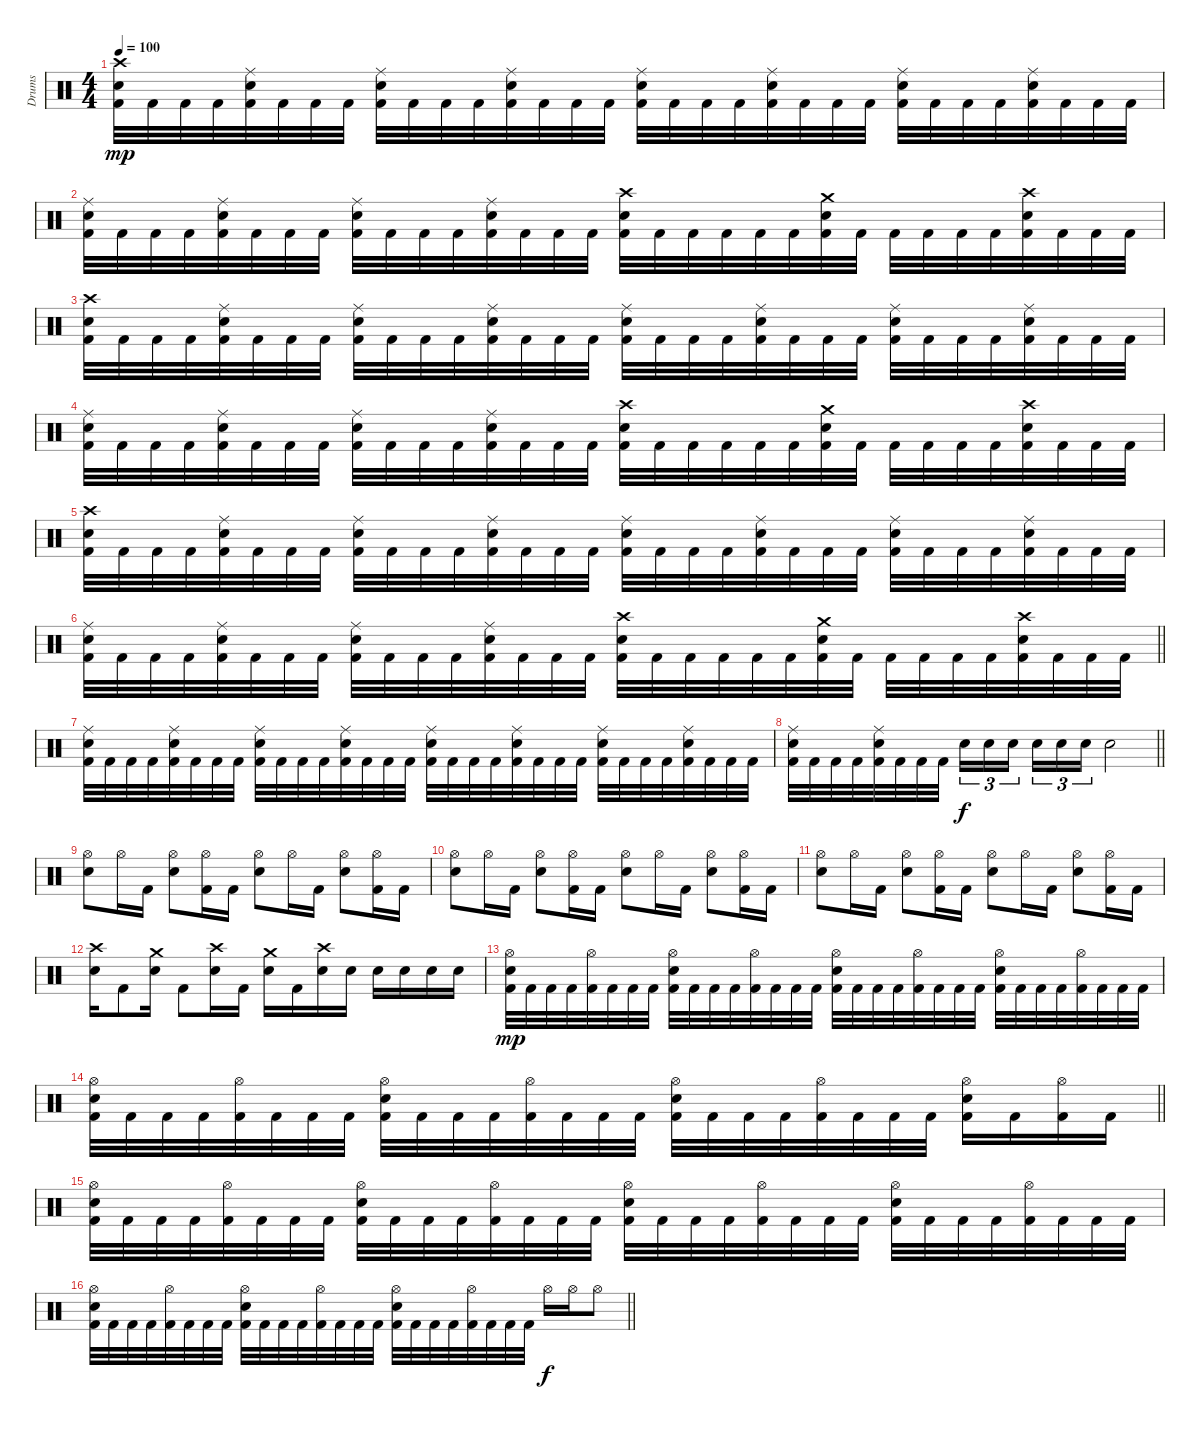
\track ("Drums" "Drums") {instrument percussion}
\staff {score}
\articulation defaults
\ts (4 4)
\tempo 100
\clef neutral
\ks c
("Crash high (hit)" "Electric Snare (hit)" "Kick (hit) 2").32{dy mp} "Kick (hit) 2".32 "Kick (hit) 2".32 "Kick (hit) 2".32 ("Ride (middle)" "Electric Snare (hit)" "Kick (hit) 2").32 "Kick (hit) 2".32 "Kick (hit) 2".32 "Kick (hit) 2".32 ("Ride (middle)" "Electric Snare (hit)" "Kick (hit) 2").32 "Kick (hit) 2".32 "Kick (hit) 2".32 "Kick (hit) 2".32 ("Ride (middle)" "Electric Snare (hit)" "Kick (hit) 2").32 "Kick (hit) 2".32 "Kick (hit) 2".32 "Kick (hit) 2".32 ("Ride (middle)" "Electric Snare (hit)" "Kick (hit) 2").32 "Kick (hit) 2".32 "Kick (hit) 2".32 "Kick (hit) 2".32 ("Ride (middle)" "Electric Snare (hit)" "Kick (hit) 2").32 "Kick (hit) 2".32 "Kick (hit) 2".32 "Kick (hit) 2".32 ("Ride (middle)" "Electric Snare (hit)" "Kick (hit) 2").32 "Kick (hit) 2".32 "Kick (hit) 2".32 "Kick (hit) 2".32 ("Ride (middle)" "Electric Snare (hit)" "Kick (hit) 2").32 "Kick (hit) 2".32 "Kick (hit) 2".32 "Kick (hit) 2".32 |
("Ride (middle)" "Electric Snare (hit)" "Kick (hit) 2").32 "Kick (hit) 2".32 "Kick (hit) 2".32 "Kick (hit) 2".32 ("Ride (middle)" "Electric Snare (hit)" "Kick (hit) 2").32 "Kick (hit) 2".32 "Kick (hit) 2".32 "Kick (hit) 2".32 ("Ride (middle)" "Electric Snare (hit)" "Kick (hit) 2").32 "Kick (hit) 2".32 "Kick (hit) 2".32 "Kick (hit) 2".32 ("Ride (middle)" "Electric Snare (hit)" "Kick (hit) 2").32 "Kick (hit) 2".32 "Kick (hit) 2".32 "Kick (hit) 2".32 ("Crash high (hit)" "Electric Snare (hit)" "Kick (hit) 2").32 "Kick (hit) 2".32 "Kick (hit) 2".32 "Kick (hit) 2".32 "Kick (hit) 2".32 "Kick (hit) 2".32 ("Crash medium (hit)" "Electric Snare (hit)" "Kick (hit) 2").32 "Kick (hit) 2".32 "Kick (hit) 2".32 "Kick (hit) 2".32 "Kick (hit) 2".32 "Kick (hit) 2".32 ("Crash high (hit)" "Electric Snare (hit)" "Kick (hit) 2").32 "Kick (hit) 2".32 "Kick (hit) 2".32 "Kick (hit) 2".32 |
("Crash high (hit)" "Electric Snare (hit)" "Kick (hit) 2").32 "Kick (hit) 2".32 "Kick (hit) 2".32 "Kick (hit) 2".32 ("Ride (middle)" "Electric Snare (hit)" "Kick (hit) 2").32 "Kick (hit) 2".32 "Kick (hit) 2".32 "Kick (hit) 2".32 ("Ride (middle)" "Electric Snare (hit)" "Kick (hit) 2").32 "Kick (hit) 2".32 "Kick (hit) 2".32 "Kick (hit) 2".32 ("Ride (middle)" "Electric Snare (hit)" "Kick (hit) 2").32 "Kick (hit) 2".32 "Kick (hit) 2".32 "Kick (hit) 2".32 ("Ride (middle)" "Electric Snare (hit)" "Kick (hit) 2").32 "Kick (hit) 2".32 "Kick (hit) 2".32 "Kick (hit) 2".32 ("Ride (middle)" "Electric Snare (hit)" "Kick (hit) 2").32 "Kick (hit) 2".32 "Kick (hit) 2".32 "Kick (hit) 2".32 ("Ride (middle)" "Electric Snare (hit)" "Kick (hit) 2").32 "Kick (hit) 2".32 "Kick (hit) 2".32 "Kick (hit) 2".32 ("Ride (middle)" "Electric Snare (hit)" "Kick (hit) 2").32 "Kick (hit) 2".32 "Kick (hit) 2".32 "Kick (hit) 2".32 |
("Ride (middle)" "Electric Snare (hit)" "Kick (hit) 2").32 "Kick (hit) 2".32 "Kick (hit) 2".32 "Kick (hit) 2".32 ("Ride (middle)" "Electric Snare (hit)" "Kick (hit) 2").32 "Kick (hit) 2".32 "Kick (hit) 2".32 "Kick (hit) 2".32 ("Ride (middle)" "Electric Snare (hit)" "Kick (hit) 2").32 "Kick (hit) 2".32 "Kick (hit) 2".32 "Kick (hit) 2".32 ("Ride (middle)" "Electric Snare (hit)" "Kick (hit) 2").32 "Kick (hit) 2".32 "Kick (hit) 2".32 "Kick (hit) 2".32 ("Crash high (hit)" "Electric Snare (hit)" "Kick (hit) 2").32 "Kick (hit) 2".32 "Kick (hit) 2".32 "Kick (hit) 2".32 "Kick (hit) 2".32 "Kick (hit) 2".32 ("Crash medium (hit)" "Electric Snare (hit)" "Kick (hit) 2").32 "Kick (hit) 2".32 "Kick (hit) 2".32 "Kick (hit) 2".32 "Kick (hit) 2".32 "Kick (hit) 2".32 ("Crash high (hit)" "Electric Snare (hit)" "Kick (hit) 2").32 "Kick (hit) 2".32 "Kick (hit) 2".32 "Kick (hit) 2".32 |
("Crash high (hit)" "Electric Snare (hit)" "Kick (hit) 2").32 "Kick (hit) 2".32 "Kick (hit) 2".32 "Kick (hit) 2".32 ("Ride (middle)" "Electric Snare (hit)" "Kick (hit) 2").32 "Kick (hit) 2".32 "Kick (hit) 2".32 "Kick (hit) 2".32 ("Ride (middle)" "Electric Snare (hit)" "Kick (hit) 2").32 "Kick (hit) 2".32 "Kick (hit) 2".32 "Kick (hit) 2".32 ("Ride (middle)" "Electric Snare (hit)" "Kick (hit) 2").32 "Kick (hit) 2".32 "Kick (hit) 2".32 "Kick (hit) 2".32 ("Ride (middle)" "Electric Snare (hit)" "Kick (hit) 2").32 "Kick (hit) 2".32 "Kick (hit) 2".32 "Kick (hit) 2".32 ("Ride (middle)" "Electric Snare (hit)" "Kick (hit) 2").32 "Kick (hit) 2".32 "Kick (hit) 2".32 "Kick (hit) 2".32 ("Ride (middle)" "Electric Snare (hit)" "Kick (hit) 2").32 "Kick (hit) 2".32 "Kick (hit) 2".32 "Kick (hit) 2".32 ("Ride (middle)" "Electric Snare (hit)" "Kick (hit) 2").32 "Kick (hit) 2".32 "Kick (hit) 2".32 "Kick (hit) 2".32 |
\barLineRight lightlight
("Ride (middle)" "Electric Snare (hit)" "Kick (hit) 2").32 "Kick (hit) 2".32 "Kick (hit) 2".32 "Kick (hit) 2".32 ("Ride (middle)" "Electric Snare (hit)" "Kick (hit) 2").32 "Kick (hit) 2".32 "Kick (hit) 2".32 "Kick (hit) 2".32 ("Ride (middle)" "Electric Snare (hit)" "Kick (hit) 2").32 "Kick (hit) 2".32 "Kick (hit) 2".32 "Kick (hit) 2".32 ("Ride (middle)" "Electric Snare (hit)" "Kick (hit) 2").32 "Kick (hit) 2".32 "Kick (hit) 2".32 "Kick (hit) 2".32 ("Crash high (hit)" "Electric Snare (hit)" "Kick (hit) 2").32 "Kick (hit) 2".32 "Kick (hit) 2".32 "Kick (hit) 2".32 "Kick (hit) 2".32 "Kick (hit) 2".32 ("Crash medium (hit)" "Electric Snare (hit)" "Kick (hit) 2").32 "Kick (hit) 2".32 "Kick (hit) 2".32 "Kick (hit) 2".32 "Kick (hit) 2".32 "Kick (hit) 2".32 ("Crash high (hit)" "Electric Snare (hit)" "Kick (hit) 2").32 "Kick (hit) 2".32 "Kick (hit) 2".32 "Kick (hit) 2".32 |
("Ride (middle)" "Electric Snare (hit)" "Kick (hit) 2").32 "Kick (hit) 2".32 "Kick (hit) 2".32 "Kick (hit) 2".32 ("Ride (middle)" "Electric Snare (hit)" "Kick (hit) 2").32 "Kick (hit) 2".32 "Kick (hit) 2".32 "Kick (hit) 2".32 ("Ride (middle)" "Electric Snare (hit)" "Kick (hit) 2").32 "Kick (hit) 2".32 "Kick (hit) 2".32 "Kick (hit) 2".32 ("Ride (middle)" "Electric Snare (hit)" "Kick (hit) 2").32 "Kick (hit) 2".32 "Kick (hit) 2".32 "Kick (hit) 2".32 ("Ride (middle)" "Electric Snare (hit)" "Kick (hit) 2").32 "Kick (hit) 2".32 "Kick (hit) 2".32 "Kick (hit) 2".32 ("Ride (middle)" "Electric Snare (hit)" "Kick (hit) 2").32 "Kick (hit) 2".32 "Kick (hit) 2".32 "Kick (hit) 2".32 ("Ride (middle)" "Electric Snare (hit)" "Kick (hit) 2").32 "Kick (hit) 2".32 "Kick (hit) 2".32 "Kick (hit) 2".32 ("Ride (middle)" "Electric Snare (hit)" "Kick (hit) 2").32 "Kick (hit) 2".32 "Kick (hit) 2".32 "Kick (hit) 2".32 |
\barLineRight lightlight
("Ride (middle)" "Electric Snare (hit)" "Kick (hit) 2").32 "Kick (hit) 2".32 "Kick (hit) 2".32 "Kick (hit) 2".32 ("Ride (middle)" "Electric Snare (hit)" "Kick (hit) 2").32 "Kick (hit) 2".32 "Kick (hit) 2".32 "Kick (hit) 2".32 "Electric Snare (hit)".16{tu (3 2) dy f} "Electric Snare (hit)".16{tu (3 2)} "Electric Snare (hit)".16{tu (3 2) beam splitsecondary} "Electric Snare (hit)".16{tu (3 2)} "Electric Snare (hit)".16{tu (3 2)} "Electric Snare (hit)".16{tu (3 2)} "Electric Snare (hit)".2 |
("Hi-Hat (open)" "Electric Snare (hit)").8 "Hi-Hat (open)".16 "Kick (hit) 2".16 ("Hi-Hat (open)" "Electric Snare (hit)").8 ("Hi-Hat (open)" "Kick (hit) 2").16 "Kick (hit) 2".16 ("Hi-Hat (open)" "Electric Snare (hit)").8 "Hi-Hat (open)".16 "Kick (hit) 2".16 ("Hi-Hat (open)" "Electric Snare (hit)").8 ("Hi-Hat (open)" "Kick (hit) 2").16 "Kick (hit) 2".16 |
("Hi-Hat (open)" "Electric Snare (hit)").8 "Hi-Hat (open)".16 "Kick (hit) 2".16 ("Hi-Hat (open)" "Electric Snare (hit)").8 ("Hi-Hat (open)" "Kick (hit) 2").16 "Kick (hit) 2".16 ("Hi-Hat (open)" "Electric Snare (hit)").8 "Hi-Hat (open)".16 "Kick (hit) 2".16 ("Hi-Hat (open)" "Electric Snare (hit)").8 ("Hi-Hat (open)" "Kick (hit) 2").16 "Kick (hit) 2".16 |
("Hi-Hat (open)" "Electric Snare (hit)").8 "Hi-Hat (open)".16 "Kick (hit) 2".16 ("Hi-Hat (open)" "Electric Snare (hit)").8 ("Hi-Hat (open)" "Kick (hit) 2").16 "Kick (hit) 2".16 ("Hi-Hat (open)" "Electric Snare (hit)").8 "Hi-Hat (open)".16 "Kick (hit) 2".16 ("Hi-Hat (open)" "Electric Snare (hit)").8 ("Hi-Hat (open)" "Kick (hit) 2").16 "Kick (hit) 2".16 |
("Crash high (hit)" "Electric Snare (hit)").16 "Kick (hit) 2".8 ("Crash medium (hit)" "Electric Snare (hit)").16 "Kick (hit) 2".8 ("Crash high (hit)" "Electric Snare (hit)").16 "Kick (hit) 2".16 ("Crash medium (hit)" "Electric Snare (hit)").16 "Kick (hit) 2".16 ("Crash high (hit)" "Electric Snare (hit)").16 "Electric Snare (hit)".16 "Electric Snare (hit)".16 "Electric Snare (hit)".16 "Electric Snare (hit)".16 "Electric Snare (hit)".16 |
("Hi-Hat (open)" "Electric Snare (hit)" "Kick (hit) 2").32{dy mp} "Kick (hit) 2".32 "Kick (hit) 2".32 "Kick (hit) 2".32 ("Hi-Hat (open)" "Kick (hit) 2").32 "Kick (hit) 2".32 "Kick (hit) 2".32 "Kick (hit) 2".32 ("Hi-Hat (open)" "Electric Snare (hit)" "Kick (hit) 2").32 "Kick (hit) 2".32 "Kick (hit) 2".32 "Kick (hit) 2".32 ("Hi-Hat (open)" "Kick (hit) 2").32 "Kick (hit) 2".32 "Kick (hit) 2".32 "Kick (hit) 2".32 ("Hi-Hat (open)" "Electric Snare (hit)" "Kick (hit) 2").32 "Kick (hit) 2".32 "Kick (hit) 2".32 "Kick (hit) 2".32 ("Hi-Hat (open)" "Kick (hit) 2").32 "Kick (hit) 2".32 "Kick (hit) 2".32 "Kick (hit) 2".32 ("Hi-Hat (open)" "Electric Snare (hit)" "Kick (hit) 2").32 "Kick (hit) 2".32 "Kick (hit) 2".32 "Kick (hit) 2".32 ("Hi-Hat (open)" "Kick (hit) 2").32 "Kick (hit) 2".32 "Kick (hit) 2".32 "Kick (hit) 2".32 |
\barLineRight lightlight
("Hi-Hat (open)" "Electric Snare (hit)" "Kick (hit) 2").32 "Kick (hit) 2".32 "Kick (hit) 2".32 "Kick (hit) 2".32 ("Hi-Hat (open)" "Kick (hit) 2").32 "Kick (hit) 2".32 "Kick (hit) 2".32 "Kick (hit) 2".32 ("Hi-Hat (open)" "Electric Snare (hit)" "Kick (hit) 2").32 "Kick (hit) 2".32 "Kick (hit) 2".32 "Kick (hit) 2".32 ("Hi-Hat (open)" "Kick (hit) 2").32 "Kick (hit) 2".32 "Kick (hit) 2".32 "Kick (hit) 2".32 ("Hi-Hat (open)" "Electric Snare (hit)" "Kick (hit) 2").32 "Kick (hit) 2".32 "Kick (hit) 2".32 "Kick (hit) 2".32 ("Hi-Hat (open)" "Kick (hit) 2").32 "Kick (hit) 2".32 "Kick (hit) 2".32 "Kick (hit) 2".32 ("Hi-Hat (open)" "Electric Snare (hit)" "Kick (hit) 2").16 "Kick (hit) 2".16 ("Hi-Hat (open)" "Kick (hit) 2").16 "Kick (hit) 2".16 |
("Hi-Hat (open)" "Electric Snare (hit)" "Kick (hit) 2").32 "Kick (hit) 2".32 "Kick (hit) 2".32 "Kick (hit) 2".32 ("Hi-Hat (open)" "Kick (hit) 2").32 "Kick (hit) 2".32 "Kick (hit) 2".32 "Kick (hit) 2".32 ("Hi-Hat (open)" "Electric Snare (hit)" "Kick (hit) 2").32 "Kick (hit) 2".32 "Kick (hit) 2".32 "Kick (hit) 2".32 ("Hi-Hat (open)" "Kick (hit) 2").32 "Kick (hit) 2".32 "Kick (hit) 2".32 "Kick (hit) 2".32 ("Hi-Hat (open)" "Electric Snare (hit)" "Kick (hit) 2").32 "Kick (hit) 2".32 "Kick (hit) 2".32 "Kick (hit) 2".32 ("Hi-Hat (open)" "Kick (hit) 2").32 "Kick (hit) 2".32 "Kick (hit) 2".32 "Kick (hit) 2".32 ("Hi-Hat (open)" "Electric Snare (hit)" "Kick (hit) 2").32 "Kick (hit) 2".32 "Kick (hit) 2".32 "Kick (hit) 2".32 ("Hi-Hat (open)" "Kick (hit) 2").32 "Kick (hit) 2".32 "Kick (hit) 2".32 "Kick (hit) 2".32 |
\barLineRight lightlight
("Hi-Hat (open)" "Electric Snare (hit)" "Kick (hit) 2").32 "Kick (hit) 2".32 "Kick (hit) 2".32 "Kick (hit) 2".32 ("Hi-Hat (open)" "Kick (hit) 2").32 "Kick (hit) 2".32 "Kick (hit) 2".32 "Kick (hit) 2".32 ("Hi-Hat (open)" "Electric Snare (hit)" "Kick (hit) 2").32 "Kick (hit) 2".32 "Kick (hit) 2".32 "Kick (hit) 2".32 ("Hi-Hat (open)" "Kick (hit) 2").32 "Kick (hit) 2".32 "Kick (hit) 2".32 "Kick (hit) 2".32 ("Hi-Hat (open)" "Electric Snare (hit)" "Kick (hit) 2").32 "Kick (hit) 2".32 "Kick (hit) 2".32 "Kick (hit) 2".32 ("Hi-Hat (open)" "Kick (hit) 2").32 "Kick (hit) 2".32 "Kick (hit) 2".32 "Kick (hit) 2".32 "Hi-Hat (open)".16{dy f} "Hi-Hat (open)".16 "Hi-Hat (open)".8
